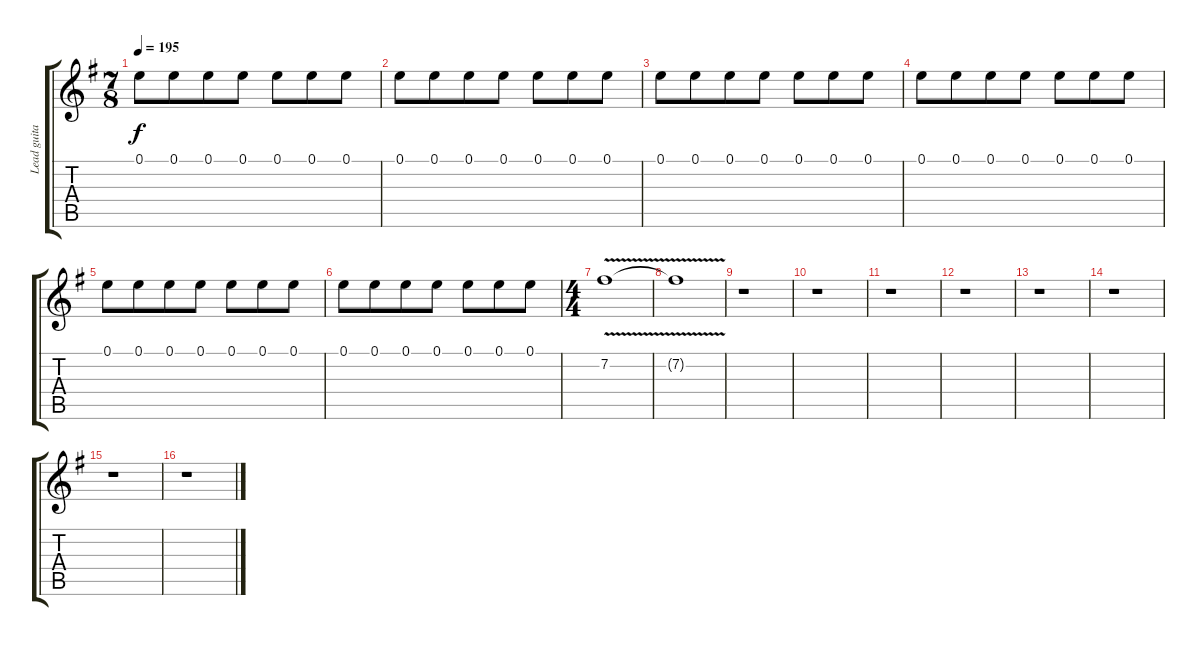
\track ("Lead guitar 1" "Lead guita") {instrument distortionguitar}
\staff {score tabs}
\tuning (E4 B3 G3 D3 A2 E2) {hide}
\ts (7 8)
\tempo 195
\clef g2
\ks eminor
0.1.8{dy f} 0.1.8 0.1.8 0.1.8 0.1.8 0.1.8 0.1.8 |
0.1.8 0.1.8 0.1.8 0.1.8 0.1.8 0.1.8 0.1.8 |
0.1.8 0.1.8 0.1.8 0.1.8 0.1.8 0.1.8 0.1.8 |
0.1.8 0.1.8 0.1.8 0.1.8 0.1.8 0.1.8 0.1.8 |
0.1.8 0.1.8 0.1.8 0.1.8 0.1.8 0.1.8 0.1.8 |
0.1.8 0.1.8 0.1.8 0.1.8 0.1.8 0.1.8 0.1.8 |
\ts (4 4)
7.2{v}.1 |
7.2{t}.1 |
r.1{volume 16 balance 8} |
r.1 |
r.1 |
r.1 |
r.1 |
r.1 |
r.1 |
r.1
